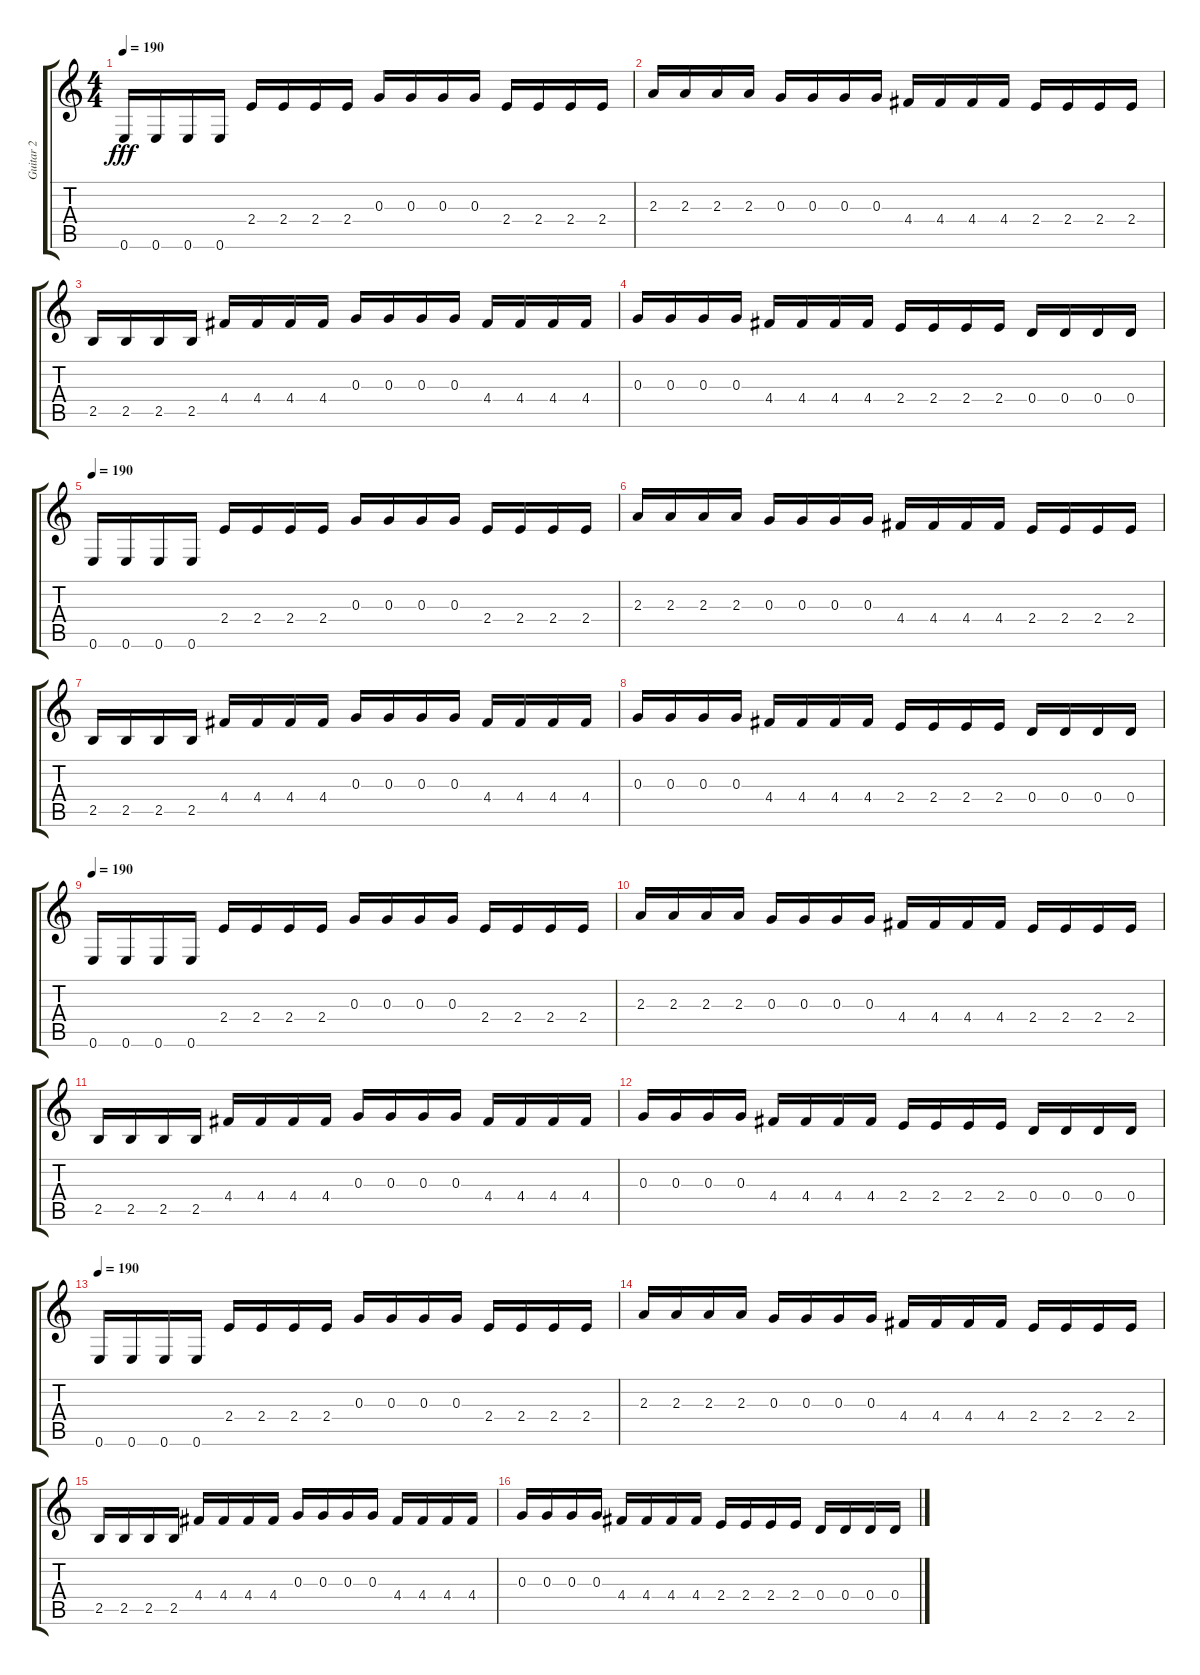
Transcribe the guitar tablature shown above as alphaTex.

\track ("Guitar 2" "Guitar 2") {instrument distortionguitar}
\staff {score tabs}
\tuning (E4 B3 G3 D3 A2 E2) {hide}
\ts (4 4)
\tempo 190
\clef g2
\ks c
0.6.16{dy fff} 0.6.16 0.6.16 0.6.16 2.4.16 2.4.16 2.4.16 2.4.16 0.3.16 0.3.16 0.3.16 0.3.16 2.4.16 2.4.16 2.4.16 2.4.16 |
2.3.16 2.3.16 2.3.16 2.3.16 0.3.16 0.3.16 0.3.16 0.3.16 4.4.16 4.4.16 4.4.16 4.4.16 2.4.16 2.4.16 2.4.16 2.4.16 |
2.5.16 2.5.16 2.5.16 2.5.16 4.4.16 4.4.16 4.4.16 4.4.16 0.3.16 0.3.16 0.3.16 0.3.16 4.4.16 4.4.16 4.4.16 4.4.16 |
0.3.16 0.3.16 0.3.16 0.3.16 4.4.16 4.4.16 4.4.16 4.4.16 2.4.16 2.4.16 2.4.16 2.4.16 0.4.16 0.4.16 0.4.16 0.4.16 |
\tempo 190
0.6.16 0.6.16 0.6.16 0.6.16 2.4.16 2.4.16 2.4.16 2.4.16 0.3.16 0.3.16 0.3.16 0.3.16 2.4.16 2.4.16 2.4.16 2.4.16 |
2.3.16 2.3.16 2.3.16 2.3.16 0.3.16 0.3.16 0.3.16 0.3.16 4.4.16 4.4.16 4.4.16 4.4.16 2.4.16 2.4.16 2.4.16 2.4.16 |
2.5.16 2.5.16 2.5.16 2.5.16 4.4.16 4.4.16 4.4.16 4.4.16 0.3.16 0.3.16 0.3.16 0.3.16 4.4.16 4.4.16 4.4.16 4.4.16 |
0.3.16 0.3.16 0.3.16 0.3.16 4.4.16 4.4.16 4.4.16 4.4.16 2.4.16 2.4.16 2.4.16 2.4.16 0.4.16 0.4.16 0.4.16 0.4.16 |
\tempo 190
0.6.16 0.6.16 0.6.16 0.6.16 2.4.16 2.4.16 2.4.16 2.4.16 0.3.16 0.3.16 0.3.16 0.3.16 2.4.16 2.4.16 2.4.16 2.4.16 |
2.3.16 2.3.16 2.3.16 2.3.16 0.3.16 0.3.16 0.3.16 0.3.16 4.4.16 4.4.16 4.4.16 4.4.16 2.4.16 2.4.16 2.4.16 2.4.16 |
2.5.16 2.5.16 2.5.16 2.5.16 4.4.16 4.4.16 4.4.16 4.4.16 0.3.16 0.3.16 0.3.16 0.3.16 4.4.16 4.4.16 4.4.16 4.4.16 |
0.3.16 0.3.16 0.3.16 0.3.16 4.4.16 4.4.16 4.4.16 4.4.16 2.4.16 2.4.16 2.4.16 2.4.16 0.4.16 0.4.16 0.4.16 0.4.16 |
\tempo 190
0.6.16 0.6.16 0.6.16 0.6.16 2.4.16 2.4.16 2.4.16 2.4.16 0.3.16 0.3.16 0.3.16 0.3.16 2.4.16 2.4.16 2.4.16 2.4.16 |
2.3.16 2.3.16 2.3.16 2.3.16 0.3.16 0.3.16 0.3.16 0.3.16 4.4.16 4.4.16 4.4.16 4.4.16 2.4.16 2.4.16 2.4.16 2.4.16 |
2.5.16 2.5.16 2.5.16 2.5.16 4.4.16 4.4.16 4.4.16 4.4.16 0.3.16 0.3.16 0.3.16 0.3.16 4.4.16 4.4.16 4.4.16 4.4.16 |
0.3.16 0.3.16 0.3.16 0.3.16 4.4.16 4.4.16 4.4.16 4.4.16 2.4.16 2.4.16 2.4.16 2.4.16 0.4.16 0.4.16 0.4.16 0.4.16
